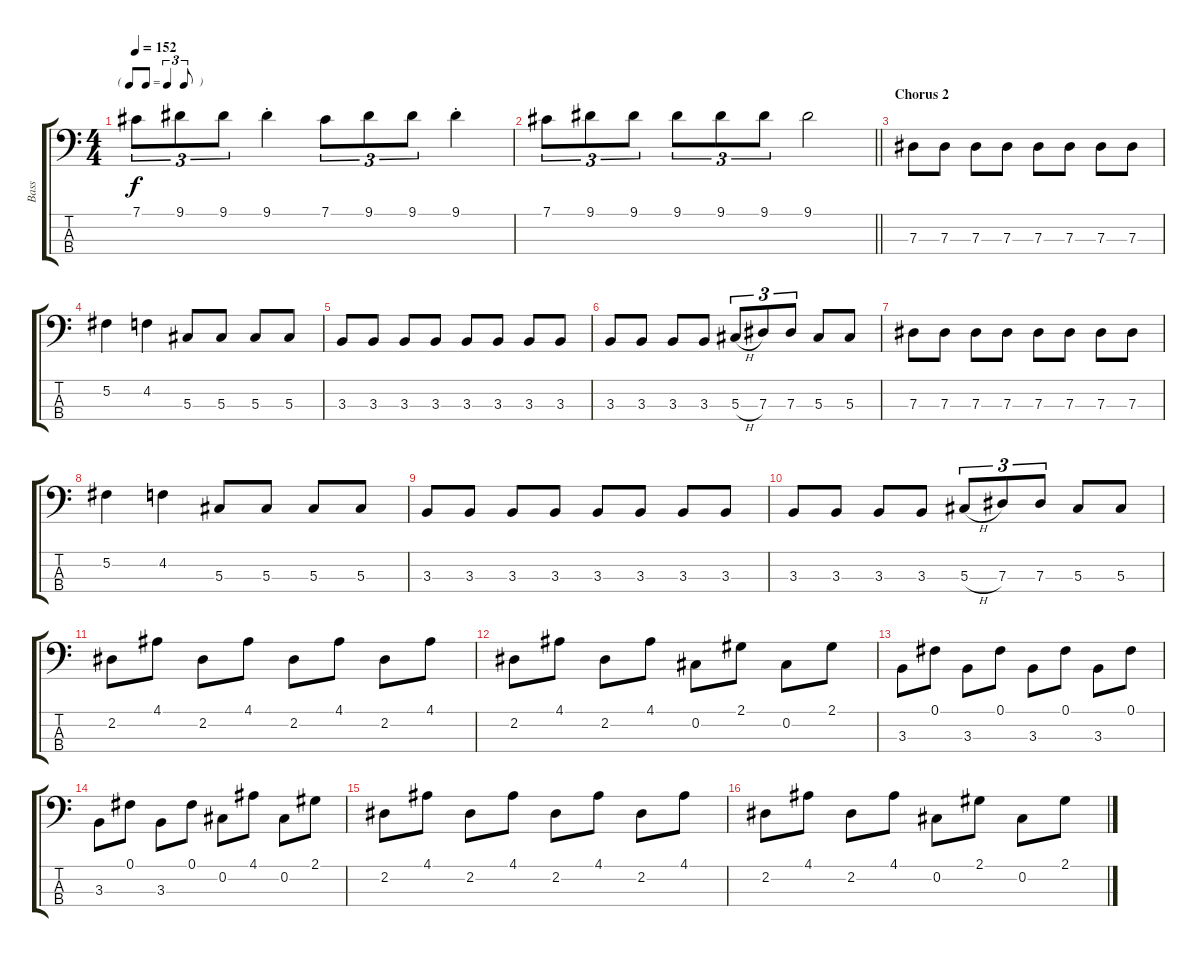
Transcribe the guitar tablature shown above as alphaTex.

\track ("Bass" "Bass") {instrument electricbassfinger}
\staff {score tabs}
\tuning (Gb2 Db2 Ab1 Eb1) {hide}
\ts (4 4)
\tf triplet8th
\tempo 152
\clef f4
\ks c
7.1.8{tu (3 2) dy f} 9.1.8{tu (3 2)} 9.1.8{tu (3 2)} 9.1{st}.4 7.1.8{tu (3 2)} 9.1.8{tu (3 2)} 9.1.8{tu (3 2)} 9.1{st}.4 |
\barLineRight lightlight
7.1.8{tu (3 2)} 9.1.8{tu (3 2)} 9.1.8{tu (3 2)} 9.1.8{tu (3 2)} 9.1.8{tu (3 2)} 9.1.8{tu (3 2)} 9.1.2 |
\section ("" "Chorus 2")
7.3.8 7.3.8 7.3.8 7.3.8 7.3.8 7.3.8 7.3.8 7.3.8 |
5.2.4 4.2.4 5.3.8 5.3.8 5.3.8 5.3.8 |
3.3.8 3.3.8 3.3.8 3.3.8 3.3.8 3.3.8 3.3.8 3.3.8 |
3.3.8 3.3.8 3.3.8 3.3.8 5.3{h}.8{tu (3 2)} 7.3.8{tu (3 2)} 7.3.8{tu (3 2)} 5.3.8 5.3.8 |
7.3.8 7.3.8 7.3.8 7.3.8 7.3.8 7.3.8 7.3.8 7.3.8 |
5.2.4 4.2.4 5.3.8 5.3.8 5.3.8 5.3.8 |
3.3.8 3.3.8 3.3.8 3.3.8 3.3.8 3.3.8 3.3.8 3.3.8 |
3.3.8 3.3.8 3.3.8 3.3.8 5.3{h}.8{tu (3 2)} 7.3.8{tu (3 2)} 7.3.8{tu (3 2)} 5.3.8 5.3.8 |
2.2.8 4.1.8 2.2.8 4.1.8 2.2.8 4.1.8 2.2.8 4.1.8 |
2.2.8 4.1.8 2.2.8 4.1.8 0.2.8 2.1.8 0.2.8 2.1.8 |
3.3.8 0.1.8 3.3.8 0.1.8 3.3.8 0.1.8 3.3.8 0.1.8 |
3.3.8 0.1.8 3.3.8 0.1.8 0.2.8 4.1.8 0.2.8 2.1.8 |
2.2.8 4.1.8 2.2.8 4.1.8 2.2.8 4.1.8 2.2.8 4.1.8 |
2.2.8 4.1.8 2.2.8 4.1.8 0.2.8 2.1.8 0.2.8 2.1.8
